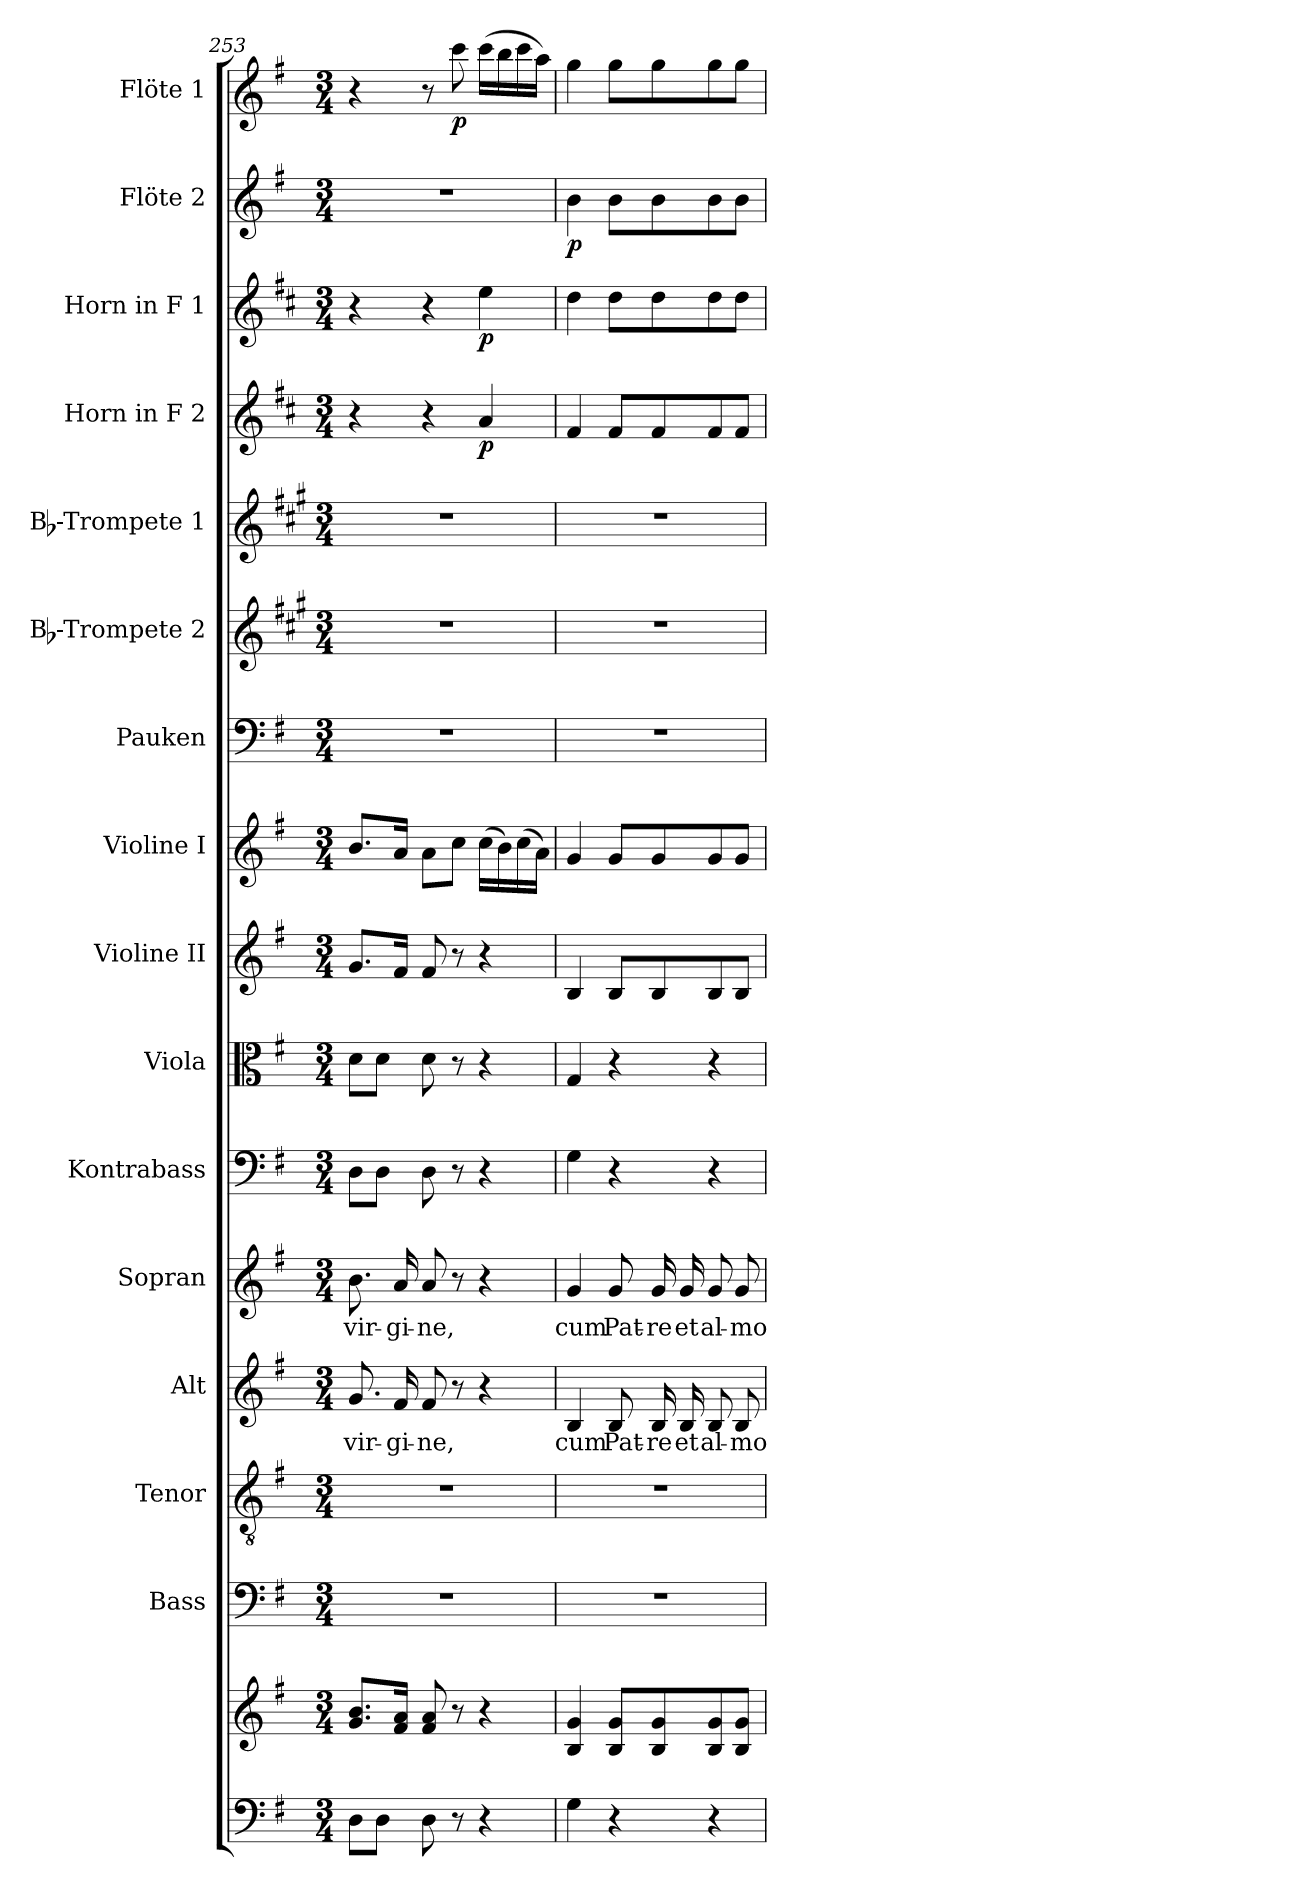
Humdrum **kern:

**kern	**kern	**kern	**kern	**kern	**text	**kern	**text	**kern	**kern	**kern	**kern	**kern	**kern	**kern	**kern	**dynam	**kern	**dynam	**kern	**dynam	**kern	**dynam
*part16	*part16	*part15	*part14	*part13	*part13	*part12	*part12	*part11	*part10	*part9	*part8	*part7	*part6	*part5	*part4	*part4	*part3	*part3	*part2	*part2	*part1	*part1
*staff17	*staff16	*staff15	*staff14	*staff13	*staff13	*staff12	*staff12	*staff11	*staff10	*staff9	*staff8	*staff7	*staff6	*staff5	*staff4	*staff4	*staff3	*staff3	*staff2	*staff2	*staff1	*staff1
*	*	*I"Bass	*I"Tenor	*I"Alt	*	*I"Sopran	*	*I"Kontrabass	*I"Viola	*I"Violine II	*I"Violine I	*I"Pauken	*I"Bb-Trompete 2	*I"Bb-Trompete 1	*I"Horn in F 2	*	*I"Horn in F 1	*	*I"Flöte 2	*	*I"Flöte 1	*
*	*	*I'B.	*I'T.	*I'A.	*	*I'S.	*	*I'Kb.	*I'Vla.	*I'Vl. II	*I'Vl. I	*I'Pk.	*I'Bb Trp. 2	*I'Bb Trp. 1	*	*	*	*	*I'Fl. 2	*	*I'Fl. 1	*
*clefF4	*clefG2	*clefF4	*clefGv2	*clefG2	*	*clefG2	*	*clefF4	*clefC3	*clefG2	*clefG2	*clefF4	*clefG2	*clefG2	*clefG2	*	*clefG2	*	*clefG2	*	*clefG2	*
*	*	*	*	*	*	*	*	*ITrd7c12	*	*	*	*	*ITrd1c2	*ITrd1c2	*ITrd4c7	*	*ITrd4c7	*	*	*	*	*
*k[f#]	*k[f#]	*k[f#]	*k[f#]	*k[f#]	*	*k[f#]	*	*k[f#]	*k[f#]	*k[f#]	*k[f#]	*k[f#]	*k[f#]	*k[f#]	*k[f#]	*	*k[f#]	*	*k[f#]	*	*k[f#]	*
*G:	*G:	*G:	*G:	*G:	*	*G:	*	*G:	*G:	*G:	*G:	*G:	*G:	*G:	*G:	*	*G:	*	*G:	*	*G:	*
*M3/4	*M3/4	*M3/4	*M3/4	*M3/4	*	*M3/4	*	*M3/4	*M3/4	*M3/4	*M3/4	*M3/4	*M3/4	*M3/4	*M3/4	*	*M3/4	*	*M3/4	*	*M3/4	*
=253	=253	=253	=253	=253	=253	=253	=253	=253	=253	=253	=253	=253	=253	=253	=253	=253	=253	=253	=253	=253	=253	=253
!	!	!	!	!	!LO:LY:b	!	!LO:LY:b	!	!	!	!	!	!	!	!	!	!	!	!	!	!	!
8D\L	8.g/ 8.b/L	2.r	2.r	8.g/	vir-	8.b\	vir-	8DD\L	8d\L	8.g/L	8.b/L	2.r	2.r	2.r	4r	.	4r	.	2.r	.	4r	.
8D\J	.	.	.	.	.	.	.	8DD\J	8d\J	.	.	.	.	.	.	.	.	.	.	.	.	.
!	!	!	!	!	!LO:LY:b	!	!LO:LY:b	!	!	!	!	!	!	!	!	!	!	!	!	!	!	!
.	16f#/ 16a/Jk	.	.	16f#/	-gi-	16a/	-gi-	.	.	16f#/Jk	16a/Jk	.	.	.	.	.	.	.	.	.	.	.
!	!	!	!	!	!LO:LY:b	!	!LO:LY:b	!	!	!	!	!	!	!	!	!	!	!	!	!	!	!
8D\	8f#/ 8a/	.	.	8f#/	-ne,	8a/	-ne,	8DD\	8d\	8f#/	8a\L	.	.	.	4r	.	4r	.	.	.	8r	.
!	!	!	!	!	!	!	!	!	!	!	!	!	!	!	!	!	!	!	!	!	!	!LO:DY:b
8r	8r	.	.	8r	.	8r	.	8r	8r	8r	8cc\J	.	.	.	.	.	.	.	.	.	8ccc\	p
!	!	!	!	!	!	!	!	!	!	!	!	!	!	!	!	!LO:DY:b	!	!LO:DY:b	!	!	!	!
4r	4r	.	.	4r	.	4r	.	4r	4r	4r	(>16cc\LL	.	.	.	4d/	p	4a\	p	.	.	(>16ccc\LL	.
.	.	.	.	.	.	.	.	.	.	.	16b\)	.	.	.	.	.	.	.	.	.	16bb\	.
.	.	.	.	.	.	.	.	.	.	.	(>16cc\	.	.	.	.	.	.	.	.	.	16ccc\	.
.	.	.	.	.	.	.	.	.	.	.	16a\JJ)	.	.	.	.	.	.	.	.	.	16aa\JJ)	.
=254	=254	=254	=254	=254	=254	=254	=254	=254	=254	=254	=254	=254	=254	=254	=254	=254	=254	=254	=254	=254	=254	=254
!	!	!	!	!	!LO:LY:b	!	!LO:LY:b	!	!	!	!	!	!	!	!	!	!	!	!	!LO:DY:b	!	!
4G\	4B/ 4g/	2.r	2.r	4B/	cum	4g/	cum	4GG\	4G/	4B/	4g/	2.r	2.r	2.r	4B/	.	4g\	.	4b\	p	4gg\	.
!	!	!	!	!	!LO:LY:b	!	!LO:LY:b	!	!	!	!	!	!	!	!	!	!	!	!	!	!	!
4r	8B/ 8g/L	.	.	8B/	Pat-	8g/	Pat-	4r	4r	8B/L	8g/L	.	.	.	8B/L	.	8g\L	.	8b\L	.	8gg\L	.
!	!	!	!	!	!LO:LY:b	!	!LO:LY:b	!	!	!	!	!	!	!	!	!	!	!	!	!	!	!
.	8B/ 8g/	.	.	16B/	-re	16g/	-re	.	.	8B/	8g/	.	.	.	8B/	.	8g\	.	8b\	.	8gg\	.
!	!	!	!	!	!LO:LY:b	!	!LO:LY:b	!	!	!	!	!	!	!	!	!	!	!	!	!	!	!
.	.	.	.	16B/	et	16g/	et	.	.	.	.	.	.	.	.	.	.	.	.	.	.	.
!	!	!	!	!	!LO:LY:b	!	!LO:LY:b	!	!	!	!	!	!	!	!	!	!	!	!	!	!	!
4r	8B/ 8g/	.	.	8B/	al-	8g/	al-	4r	4r	8B/	8g/	.	.	.	8B/	.	8g\	.	8b\	.	8gg\	.
!	!	!	!	!	!LO:LY:b	!	!LO:LY:b	!	!	!	!	!	!	!	!	!	!	!	!	!	!	!
.	8B/ 8g/J	.	.	8B/	-mo	8g/	-mo	.	.	8B/J	8g/J	.	.	.	8B/J	.	8g\J	.	8b\J	.	8gg\J	.
=	=	=	=	=	=	=	=	=	=	=	=	=	=	=	=	=	=	=	=	=	=	=
*-	*-	*-	*-	*-	*-	*-	*-	*-	*-	*-	*-	*-	*-	*-	*-	*-	*-	*-	*-	*-	*-	*-
